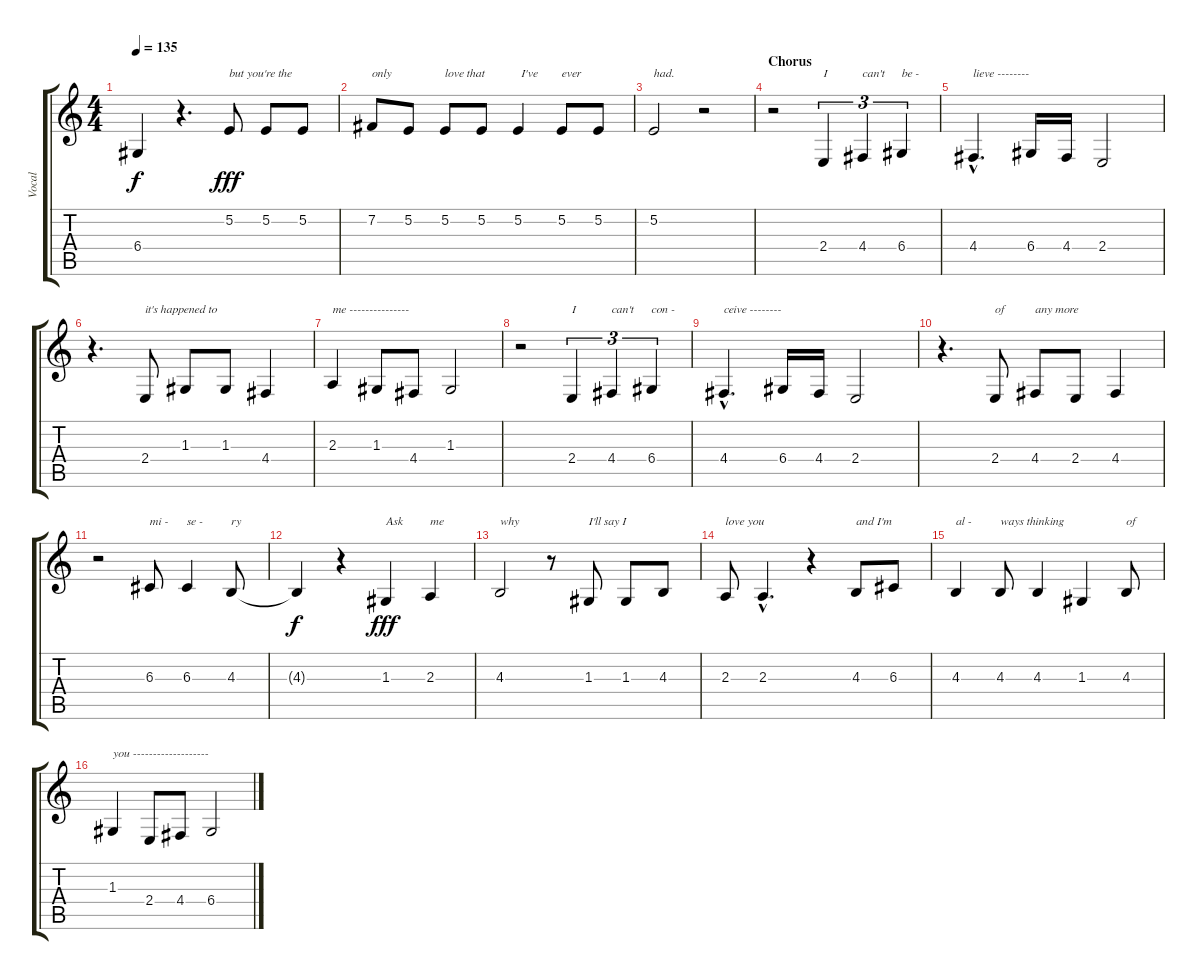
\track ("Vocal" "Vocal") {instrument altosax}
\staff {score tabs}
\tuning (E4 B3 G3 D3 A2 E2) {hide}
\ts (4 4)
\tempo 135
\clef g2
\ks c
6.4{t}.4{dy f} r.4{d} 5.2.8{txt "but you're the" dy fff} 5.2.8{txt " "} 5.2.8{txt " "} |
7.2.8{txt "only"} 5.2.8 5.2.8{txt "love that"} 5.2.8 5.2.4{txt " I've"} 5.2.8{txt "ever"} 5.2.8{txt " "} |
5.2.2{txt "had."} r.2{txt " "} |
\section ("" "Chorus")
r.2 2.4.4{tu (3 2) txt "I"} 4.4.4{tu (3 2) txt "can't"} 6.4.4{tu (3 2) txt "be -"} |
4.4{hac}.4{d txt "lieve --------"} 6.4.16 4.4.16 2.4.2 |
r.4{d} 2.4.8{txt "it's happened to"} 1.3.8 1.3.8 4.4.4 |
2.3.4{txt "me ---------------"} 1.3.8 4.4.8 1.3.2 |
r.2 2.4.4{tu (3 2) txt "I"} 4.4.4{tu (3 2) txt "can't"} 6.4.4{tu (3 2) txt "con -"} |
4.4{hac}.4{d txt "ceive --------"} 6.4.16 4.4.16 2.4.2 |
r.4{d} 2.4.8{txt "of"} 4.4.8{txt "any more"} 2.4.8 4.4.4 |
r.2 6.3.8{txt "mi -"} 6.3.4{txt "se -"} 4.3.8{txt "ry"} |
4.3{t}.4{dy f} r.4 1.3.4{txt "Ask" dy fff} 2.3.4{txt "me"} |
4.3.2{txt "why"} r.8 1.3.8{txt "I'll say I"} 1.3.8 4.3.8 |
2.3.8{txt "love you"} 2.3{hac}.4{d} r.4 4.3.8{txt "and I'm"} 6.3.8 |
4.3.4{txt "al -"} 4.3.8{txt "ways thinking"} 4.3.4 1.3.4 4.3.8{txt "of"} |
1.3.4{txt "you -------------------"} 2.4.8 4.4.8 6.4.2
